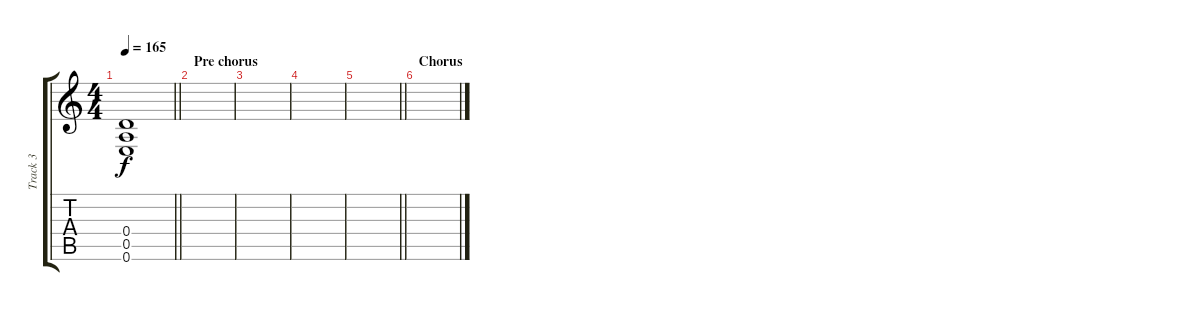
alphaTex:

\track ("Track 3" "Track 3") {instrument electricbassfinger}
\staff {score tabs}
\tuning (E4 B3 G3 D3 A2 E2) {hide}
\ts (4 4)
\tempo 165
\clef g2
\barLineRight lightlight
\ks c
(0.4 0.5 0.6).1{dy f} |
\section ("" "Pre chorus")
|
|
|
\barLineRight lightlight
|
\section ("" "Chorus")
